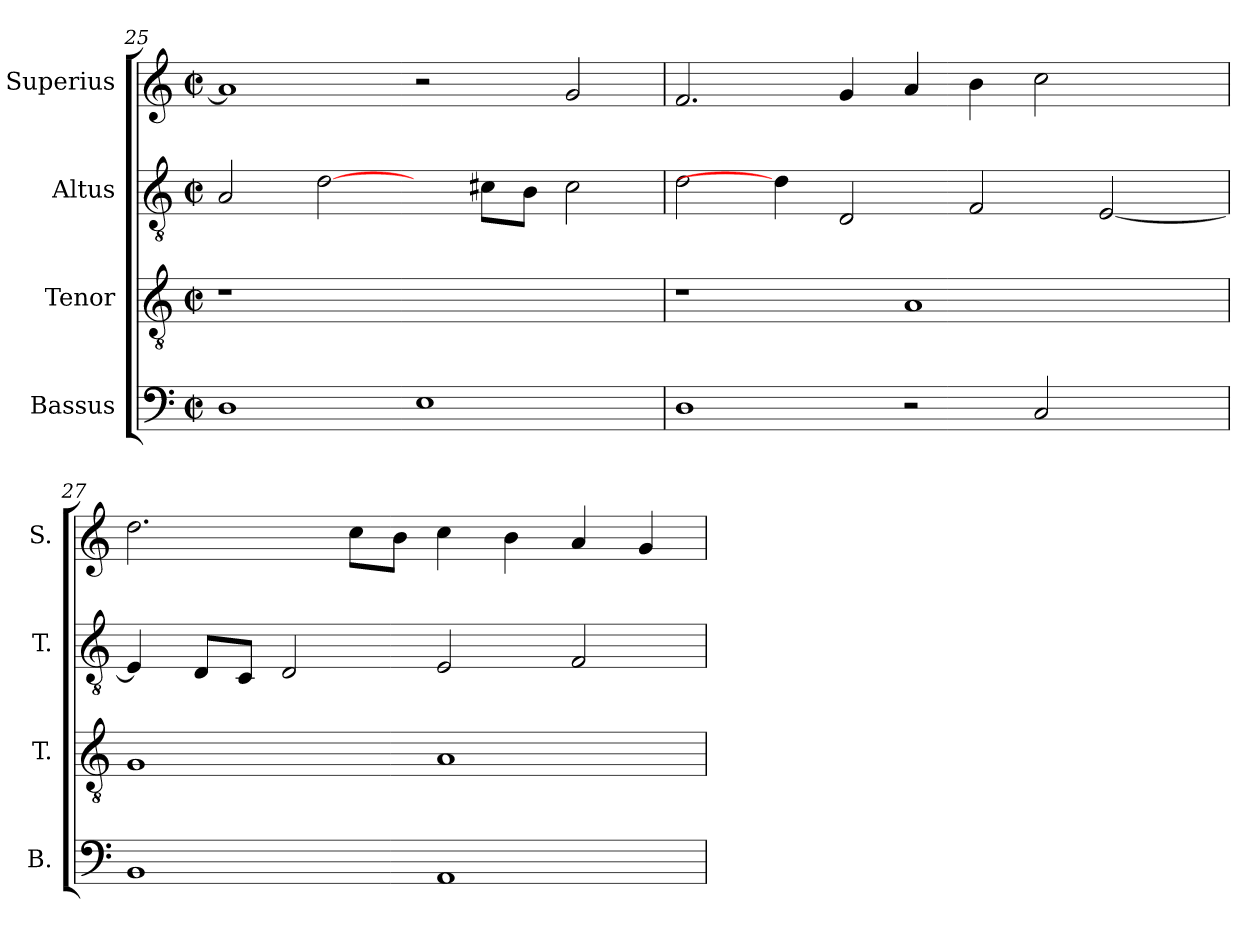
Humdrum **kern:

**kern	**kern	**kern	**kern
*part4	*part3	*part2	*part1
*staff4	*staff3	*staff2	*staff1
*I"Bassus	*I"Tenor	*I"Altus	*I"Superius
*I'B.	*I'T.	*I'T.	*I'S.
*clefF4	*clefGv2	*clefGv2	*clefG2
*	*ITrd7c12	*ITrd7c12	*
*k[]	*k[]	*k[]	*k[]
*C:	*C:	*C:	*C:
*M2/2	*M2/2	*M2/2	*M2/2
*met(c|)	*met(c|)	*met(c|)	*met(c|)
=25	=25	=25	=25
!	!LO:N:vis=1	!	!
1Di	1r	2AAi/	1ai]
.	.	[2Di\	.
1Ei	1ryy	4ryy	2r
.	.	8C#Xi\L	.
.	.	8BBi\J	.
.	.	2C#i\	2gi/
!!LO:LB:g=z
=26	=26	=26	=26
1Di	1r	2Di\	2.fi/
.	.	4Di\]	.
.	.	2DDi/	4gi/
2r	1AAi	.	4ai/
.	.	2FFi/	4bi\
2Ci/	.	.	2cci\
.	.	[<2EEi/	.
4ryy	4ryy	.	4ryy
=27	=27	=27	=27
1BBi	1GGi	4EEi/]	2.ddi\
.	.	8DDi/L	.
.	.	8CCi/J	.
.	.	2DDi/	.
.	.	.	8cci\L
.	.	.	8bi\J
1AAi	1AAi	2EEi/	4cci\
.	.	.	4bi\
.	.	2FFi/	4ai/
.	.	.	4gi/
=	=	=	=
*-	*-	*-	*-
